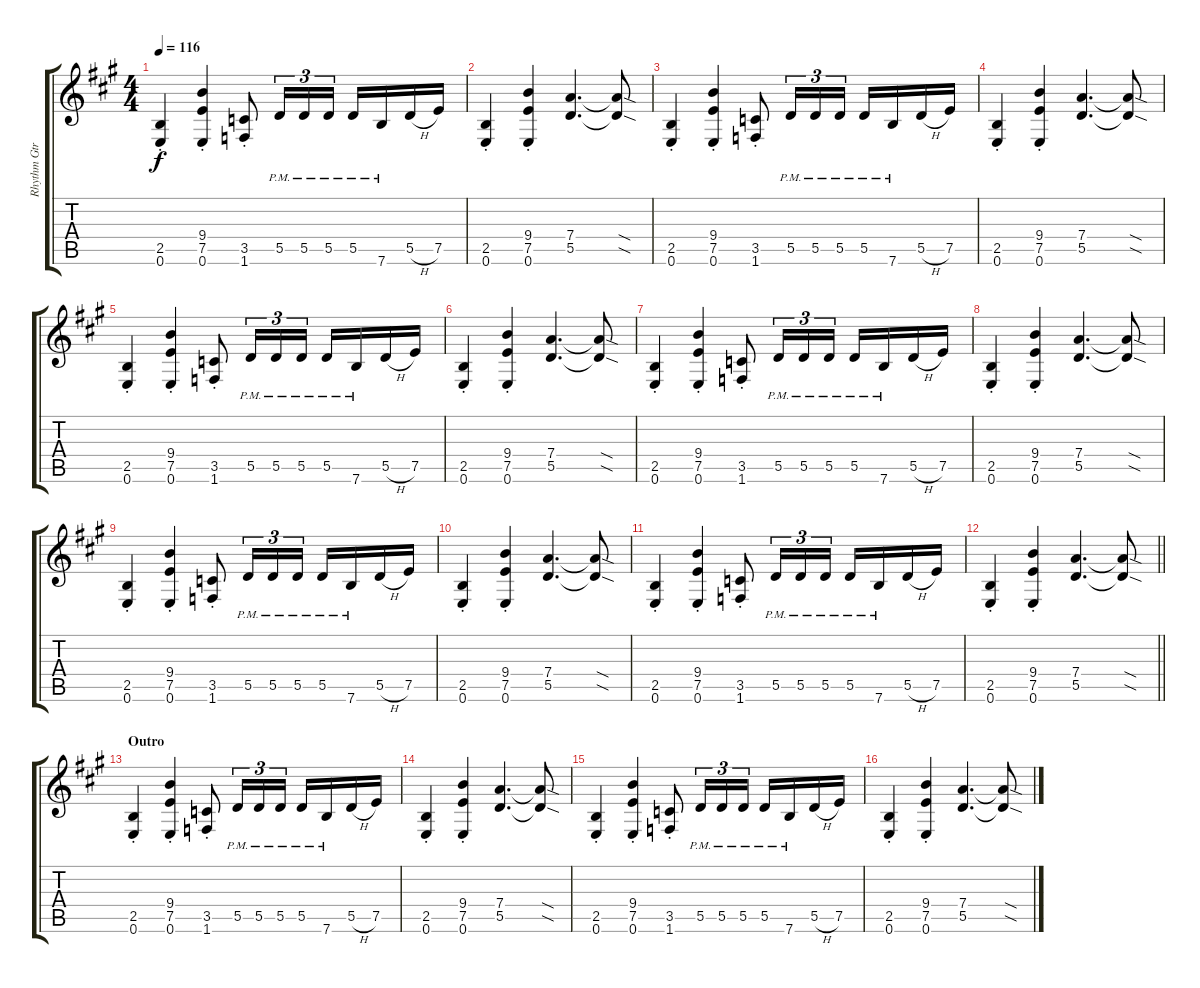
\track ("Rhythm Gtr. 2" "Rhythm Gtr") {instrument distortionguitar}
\staff {score tabs}
\tuning (E4 B3 G3 D3 A2 E2) {hide}
\ts (4 4)
\tempo 116
\clef g2
\ks a
(2.5{st} 0.6{st}).4{dy f} (9.4{st} 7.5{st} 0.6{st}).4 (3.5{st} 1.6{st}).8 5.5{pm}.16{tu (3 2)} 5.5{pm}.16{tu (3 2)} 5.5{pm}.16{tu (3 2)} 5.5{pm}.16 7.6{pm}.16 5.5{h}.16 7.5.16 |
(2.5{st} 0.6{st}).4 (9.4{st} 7.5{st} 0.6{st}).4 (7.4 5.5).4{d} (7.4{sod t} 5.5{sod t}).8 |
(2.5{st} 0.6{st}).4 (9.4{st} 7.5{st} 0.6{st}).4 (3.5{st} 1.6{st}).8 5.5{pm}.16{tu (3 2)} 5.5{pm}.16{tu (3 2)} 5.5{pm}.16{tu (3 2)} 5.5{pm}.16 7.6{pm}.16 5.5{h}.16 7.5.16 |
(2.5{st} 0.6{st}).4 (9.4{st} 7.5{st} 0.6{st}).4 (7.4 5.5).4{d} (7.4{sod t} 5.5{sod t}).8 |
(2.5{st} 0.6{st}).4 (9.4{st} 7.5{st} 0.6{st}).4 (3.5{st} 1.6{st}).8 5.5{pm}.16{tu (3 2)} 5.5{pm}.16{tu (3 2)} 5.5{pm}.16{tu (3 2)} 5.5{pm}.16 7.6{pm}.16 5.5{h}.16 7.5.16 |
(2.5{st} 0.6{st}).4 (9.4{st} 7.5{st} 0.6{st}).4 (7.4 5.5).4{d} (7.4{sod t} 5.5{sod t}).8 |
(2.5{st} 0.6{st}).4 (9.4{st} 7.5{st} 0.6{st}).4 (3.5{st} 1.6{st}).8 5.5{pm}.16{tu (3 2)} 5.5{pm}.16{tu (3 2)} 5.5{pm}.16{tu (3 2)} 5.5{pm}.16 7.6{pm}.16 5.5{h}.16 7.5.16 |
(2.5{st} 0.6{st}).4 (9.4{st} 7.5{st} 0.6{st}).4 (7.4 5.5).4{d} (7.4{sod t} 5.5{sod t}).8 |
(2.5{st} 0.6{st}).4 (9.4{st} 7.5{st} 0.6{st}).4 (3.5{st} 1.6{st}).8 5.5{pm}.16{tu (3 2)} 5.5{pm}.16{tu (3 2)} 5.5{pm}.16{tu (3 2)} 5.5{pm}.16 7.6{pm}.16 5.5{h}.16 7.5.16 |
(2.5{st} 0.6{st}).4 (9.4{st} 7.5{st} 0.6{st}).4 (7.4 5.5).4{d} (7.4{sod t} 5.5{sod t}).8 |
(2.5{st} 0.6{st}).4 (9.4{st} 7.5{st} 0.6{st}).4 (3.5{st} 1.6{st}).8 5.5{pm}.16{tu (3 2)} 5.5{pm}.16{tu (3 2)} 5.5{pm}.16{tu (3 2)} 5.5{pm}.16 7.6{pm}.16 5.5{h}.16 7.5.16 |
\barLineRight lightlight
(2.5{st} 0.6{st}).4 (9.4{st} 7.5{st} 0.6{st}).4 (7.4 5.5).4{d} (7.4{sod t} 5.5{sod t}).8 |
\section ("" "Outro")
(2.5{st} 0.6{st}).4 (9.4{st} 7.5{st} 0.6{st}).4 (3.5{st} 1.6{st}).8 5.5{pm}.16{tu (3 2)} 5.5{pm}.16{tu (3 2)} 5.5{pm}.16{tu (3 2)} 5.5{pm}.16 7.6{pm}.16 5.5{h}.16 7.5.16 |
(2.5{st} 0.6{st}).4 (9.4{st} 7.5{st} 0.6{st}).4 (7.4 5.5).4{d} (7.4{sod t} 5.5{sod t}).8 |
(2.5{st} 0.6{st}).4 (9.4{st} 7.5{st} 0.6{st}).4 (3.5{st} 1.6{st}).8 5.5{pm}.16{tu (3 2)} 5.5{pm}.16{tu (3 2)} 5.5{pm}.16{tu (3 2)} 5.5{pm}.16 7.6{pm}.16 5.5{h}.16 7.5.16 |
(2.5{st} 0.6{st}).4 (9.4{st} 7.5{st} 0.6{st}).4 (7.4 5.5).4{d} (7.4{sod t} 5.5{sod t}).8
